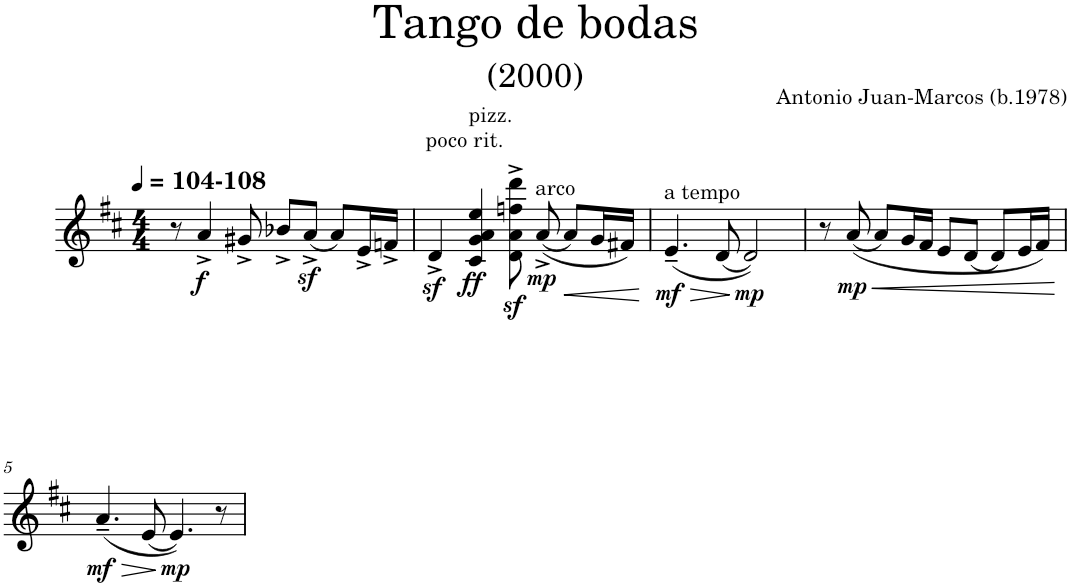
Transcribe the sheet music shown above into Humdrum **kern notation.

**kern	**dynam
*part1	*part1
*staff1	*staff1
*I"Violin	*
*I'Vln.	*
*clefG2	*
*k[f#c#]	*
*M4/4	*
*MM104	*
=1	=1
!LO:TX:a:B:t=-108	!
8r	.
!	!LO:DY:b
4a^/	f
8g#X^/	.
8b-X^/L	.
(8az<^/J	.
8a/L)	.
16e^/L	.
16fn^/JJ	.
=2	=2
!LO:TX:a:t=poco rit.	!
4dz<^/	.
!LO:TX:a:t=pizz.	!
!	!LO:DY:b
4c#/ 4g/ 4a/ 4ee/	ff
8d\z<^ 8a\z<^ 8ffn\z<^ 8ddd\z<^	.
!LO:TX:a:t=arco	!
!	!LO:DY:b
((8a^/	mp
!	!LO:HP:b
8a/L)	<
16g/L	.
16f#X/JJ)	.
.	[
=3	=3
!LO:TX:a:t=a tempo	!
!	!LO:HP:b
!	!LO:DY:n=1:b
(4.e~/	> mf
(8d/	.
!	!LO:DY:n=2:b
2d/))	] mp
=4	=4
8r	.
!	!LO:HP:b
!	!LO:DY:n=1:b
((8a/	< mp
8a/L)	.
16g/L	.
16f#/JJ	.
8e/L	.
(8d/J	.
8d/L)	.
16e/L	.
16f#/JJ)	.
.	[
!!LO:LB:g=z
=5	=5
!	!LO:HP:b
!	!LO:DY:n=1:b
(4.a~/	> mf
(8e/	.
!	!LO:DY:n=2:b
4.e/))	] mp
8r	.
=	=
*-	*-
